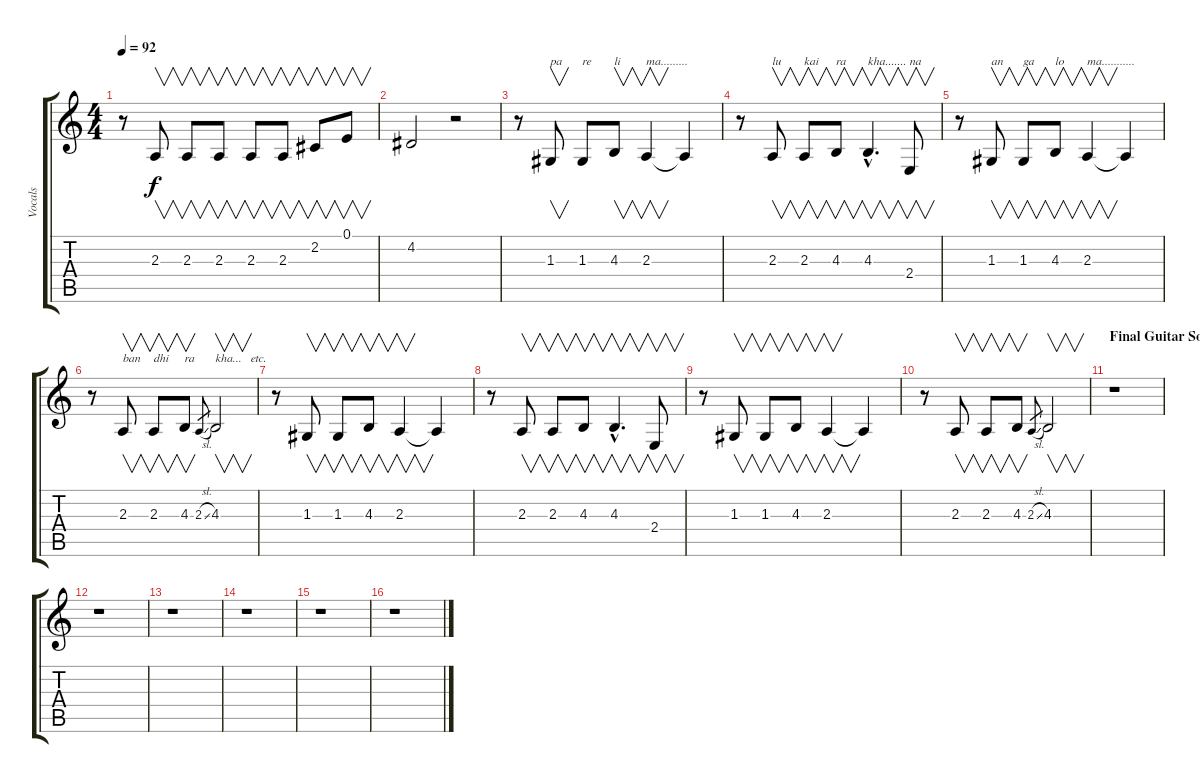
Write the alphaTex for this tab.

\track ("Vocals" "Vocals") {instrument choiraahs}
\staff {score tabs}
\tuning (E4 B3 G3 D3 A2 E2) {hide}
\ts (4 4)
\tempo 92
\clef g2
\ks c
r.8{dy f} 2.3.8{v} 2.3.8{v} 2.3.8{v} 2.3.8{v} 2.3.8{v} 2.2.8{v} 0.1.8{v} |
4.2.2 r.2 |
r.8 1.3.8{v txt "pa"} 1.3.8{txt "re"} 4.3.8{v txt "li"} 2.3.4{v txt "ma........."} 2.3{t}.4 |
r.8 2.3.8{v txt "lu"} 2.3.8{v txt "kai"} 4.3.8{v txt "ra"} 4.3{hac}.4{v d txt "kha......."} 2.4.8{v txt "na"} |
r.8 1.3.8{v txt "an"} 1.3.8{v txt "ga"} 4.3.8{v txt "lo"} 2.3.4{v txt "ma..........."} 2.3{t}.4 |
r.8 2.3.8{v txt "ban"} 2.3.8{v txt "dhi"} 4.3.8{v txt "ra"} 2.3{sl}.8{gr} 4.3.2{v txt "kha...   etc."} |
r.8 1.3.8{v} 1.3.8{v} 4.3.8{v} 2.3.4{v} 2.3{t}.4 |
r.8 2.3.8{v} 2.3.8{v} 4.3.8{v} 4.3{hac}.4{v d} 2.4.8{v} |
r.8 1.3.8{v} 1.3.8{v} 4.3.8{v} 2.3.4{v} 2.3{t}.4 |
r.8 2.3.8{v} 2.3.8{v} 4.3.8{v} 2.3{sl}.8{gr} 4.3.2{v} |
\section ("" "Final Guitar Solo ")
r.1 |
r.1 |
r.1 |
r.1 |
r.1 |
r.1
